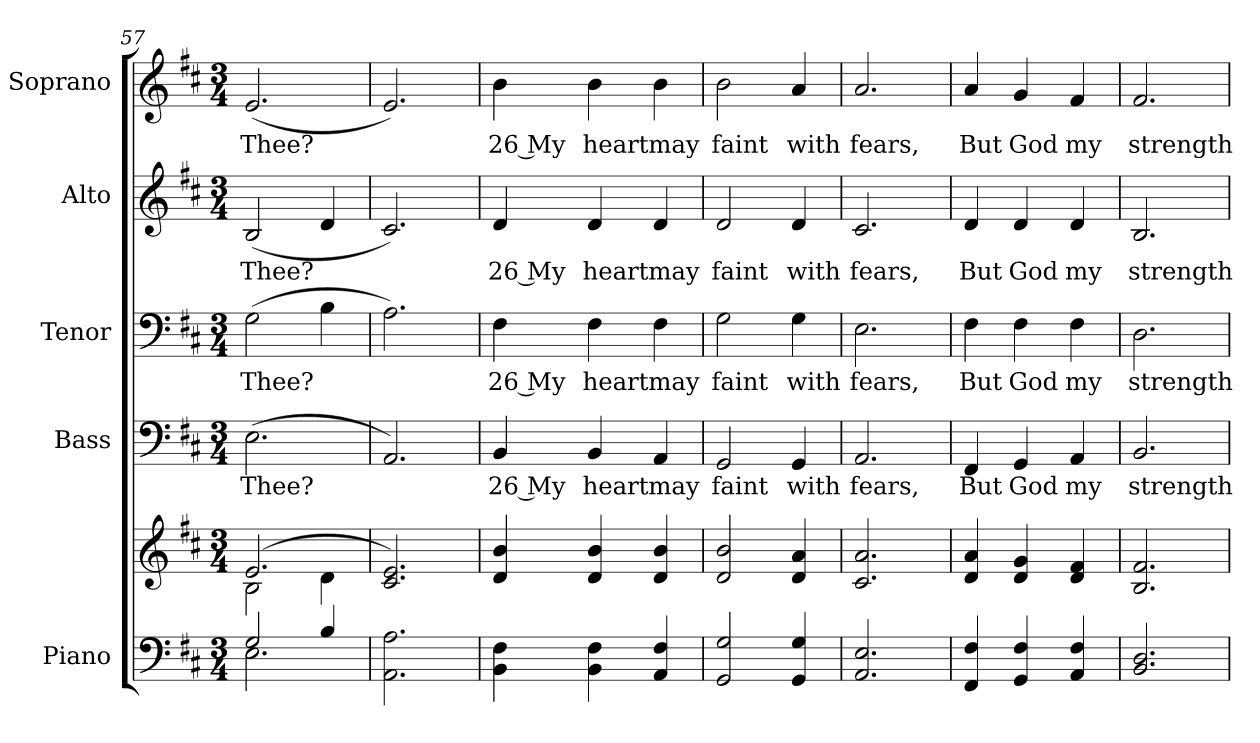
**kern	**kern	**kern	**text	**kern	**text	**kern	**text	**kern	**text
*part5	*part5	*part4	*part4	*part3	*part3	*part2	*part2	*part1	*part1
*staff6	*staff5	*staff4	*staff4	*staff3	*staff3	*staff2	*staff2	*staff1	*staff1
*I"Piano	*	*I"Bass	*	*I"Tenor	*	*I"Alto	*	*I"Soprano	*
*I'Pno.	*	*I'B.	*	*I'T.	*	*I'A.	*	*I'S.	*
*clefF4	*clefG2	*clefF4	*	*clefF4	*	*clefG2	*	*clefG2	*
*k[f#c#]	*k[f#c#]	*k[f#c#]	*	*k[f#c#]	*	*k[f#c#]	*	*k[f#c#]	*
*D:	*D:	*D:	*	*D:	*	*D:	*	*D:	*
*M3/4	*M3/4	*M3/4	*	*M3/4	*	*M3/4	*	*M3/4	*
=57	=57	=57	=57	=57	=57	=57	=57	=57	=57
*^	*^	*	*	*	*	*	*	*	*
!	!	!	!	!	!LO:LY:b:color=#000000	!	!	!	!	!	!
!	!	!	!	!	!	!	!LO:LY:b:color=#000000	!	!	!	!
!	!	!	!	!	!	!	!	!	!LO:LY:b:color=#000000	!	!
!	!	!	!	!	!	!	!	!	!	!	!LO:LY:b:color=#000000
2Gi/	2.Ei\	(2.ei/	2Bi\	(2.Ei\	Thee?	(2Gi\	Thee?	(2Bi/	Thee?	(2.ei/	Thee?
4Bi/	.	.	4di\	.	.	4Bi\	.	4di/	.	.	.
*v	*v	*	*	*	*	*	*	*	*	*	*
*	*v	*v	*	*	*	*	*	*	*	*
=58	=58	=58	=58	=58	=58	=58	=58	=58	=58
2.AAi\ 2.Ai	2.c#i/ 2.ei)	2.AAi/)	.	2.Ai\)	.	2.c#i/)	.	2.ei/)	.
=59	=59	=59	=59	=59	=59	=59	=59	=59	=59
!	!	!	!LO:LY:b:color=#000000	!	!	!	!	!	!
!	!	!	!	!	!LO:LY:b:color=#000000	!	!	!	!
!	!	!	!	!	!	!	!LO:LY:b:color=#000000	!	!
!	!	!	!	!	!	!	!	!	!LO:LY:b:color=#000000
4BBi\ 4F#i	4di/ 4bi	4BBi/	26 My	4F#i\	26 My	4di/	26 My	4bi\	26 My
!	!	!	!LO:LY:b:color=#000000	!	!	!	!	!	!
!	!	!	!	!	!LO:LY:b:color=#000000	!	!	!	!
!	!	!	!	!	!	!	!LO:LY:b:color=#000000	!	!
!	!	!	!	!	!	!	!	!	!LO:LY:b:color=#000000
4BBi\ 4F#i	4di/ 4bi	4BBi/	heart	4F#i\	heart	4di/	heart	4bi\	heart
!	!	!	!LO:LY:b:color=#000000	!	!	!	!	!	!
!	!	!	!	!	!LO:LY:b:color=#000000	!	!	!	!
!	!	!	!	!	!	!	!LO:LY:b:color=#000000	!	!
!	!	!	!	!	!	!	!	!	!LO:LY:b:color=#000000
4AAi/ 4F#i	4di/ 4bi	4AAi/	may	4F#i\	may	4di/	may	4bi\	may
!!LO:LB:g=z
=60	=60	=60	=60	=60	=60	=60	=60	=60	=60
!	!	!	!LO:LY:b:color=#000000	!	!	!	!	!	!
!	!	!	!	!	!LO:LY:b:color=#000000	!	!	!	!
!	!	!	!	!	!	!	!LO:LY:b:color=#000000	!	!
!	!	!	!	!	!	!	!	!	!LO:LY:b:color=#000000
2GGi/ 2Gi	2di/ 2bi	2GGi/	faint	2Gi\	faint	2di/	faint	2bi\	faint
!	!	!	!LO:LY:b:color=#000000	!	!	!	!	!	!
!	!	!	!	!	!LO:LY:b:color=#000000	!	!	!	!
!	!	!	!	!	!	!	!LO:LY:b:color=#000000	!	!
!	!	!	!	!	!	!	!	!	!LO:LY:b:color=#000000
4GGi/ 4Gi	4di/ 4ai	4GGi/	with	4Gi\	with	4di/	with	4ai/	with
=61	=61	=61	=61	=61	=61	=61	=61	=61	=61
!	!	!	!LO:LY:b:color=#000000	!	!	!	!	!	!
!	!	!	!	!	!LO:LY:b:color=#000000	!	!	!	!
!	!	!	!	!	!	!	!LO:LY:b:color=#000000	!	!
!	!	!	!	!	!	!	!	!	!LO:LY:b:color=#000000
2.AAi/ 2.Ei	2.c#i/ 2.ai	2.AAi/	fears,	2.Ei\	fears,	2.c#i/	fears,	2.ai/	fears,
=62	=62	=62	=62	=62	=62	=62	=62	=62	=62
!	!	!	!LO:LY:b:color=#000000	!	!	!	!	!	!
!	!	!	!	!	!LO:LY:b:color=#000000	!	!	!	!
!	!	!	!	!	!	!	!LO:LY:b:color=#000000	!	!
!	!	!	!	!	!	!	!	!	!LO:LY:b:color=#000000
4FF#i/ 4F#i	4di/ 4ai	4FF#i/	But	4F#i\	But	4di/	But	4ai/	But
!	!	!	!LO:LY:b:color=#000000	!	!	!	!	!	!
!	!	!	!	!	!LO:LY:b:color=#000000	!	!	!	!
!	!	!	!	!	!	!	!LO:LY:b:color=#000000	!	!
!	!	!	!	!	!	!	!	!	!LO:LY:b:color=#000000
4GGi/ 4F#i	4di/ 4gi	4GGi/	God	4F#i\	God	4di/	God	4gi/	God
!	!	!	!LO:LY:b:color=#000000	!	!	!	!	!	!
!	!	!	!	!	!LO:LY:b:color=#000000	!	!	!	!
!	!	!	!	!	!	!	!LO:LY:b:color=#000000	!	!
!	!	!	!	!	!	!	!	!	!LO:LY:b:color=#000000
4AAi/ 4F#i	4di/ 4f#i	4AAi/	my	4F#i\	my	4di/	my	4f#i/	my
=63	=63	=63	=63	=63	=63	=63	=63	=63	=63
!	!	!	!LO:LY:b:color=#000000	!	!	!	!	!	!
!	!	!	!	!	!LO:LY:b:color=#000000	!	!	!	!
!	!	!	!	!	!	!	!LO:LY:b:color=#000000	!	!
!	!	!	!	!	!	!	!	!	!LO:LY:b:color=#000000
2.BBi/ 2.Di	2.Bi/ 2.f#i	2.BBi/	strength	2.Di\	strength	2.Bi/	strength	2.f#i/	strength
=	=	=	=	=	=	=	=	=	=
*-	*-	*-	*-	*-	*-	*-	*-	*-	*-
